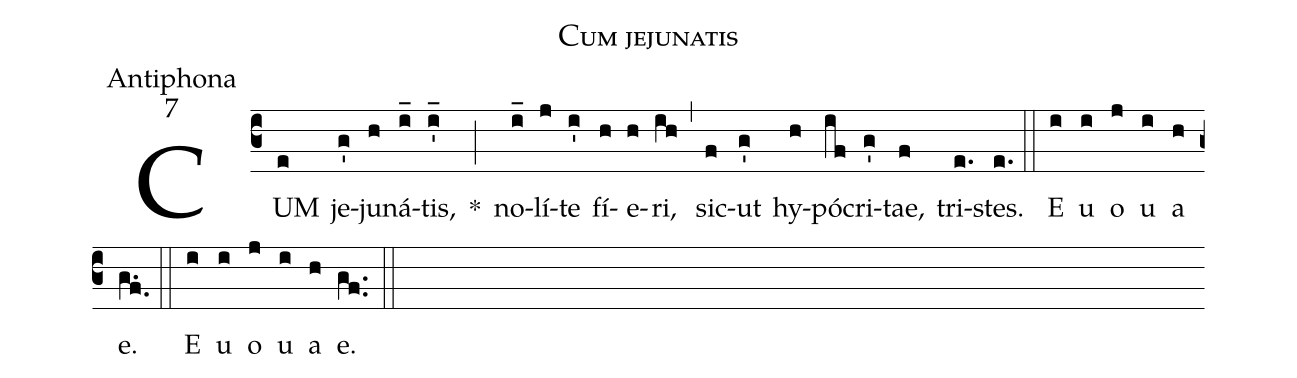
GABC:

name:Cum jejunatis;
office-part:Antiphona;
mode:7;
%%
(c3) CUM(e) je(g')ju(h)ná(i_)tis,(i'_) *(;) no(i_)lí(j)te(i') fí(h)e(h)ri,(ih) (,) sic(f)ut(g') hy(h)pó(if)cri(g')tae,(f) tri(e.)stes.(e.) (::) E(i) u(i) o(j) u(i) a(h) e.(g.f.) (::) <eu>E(i) u(i) o(j) u(i) a(h) e.</eu>(gf..) (::)
